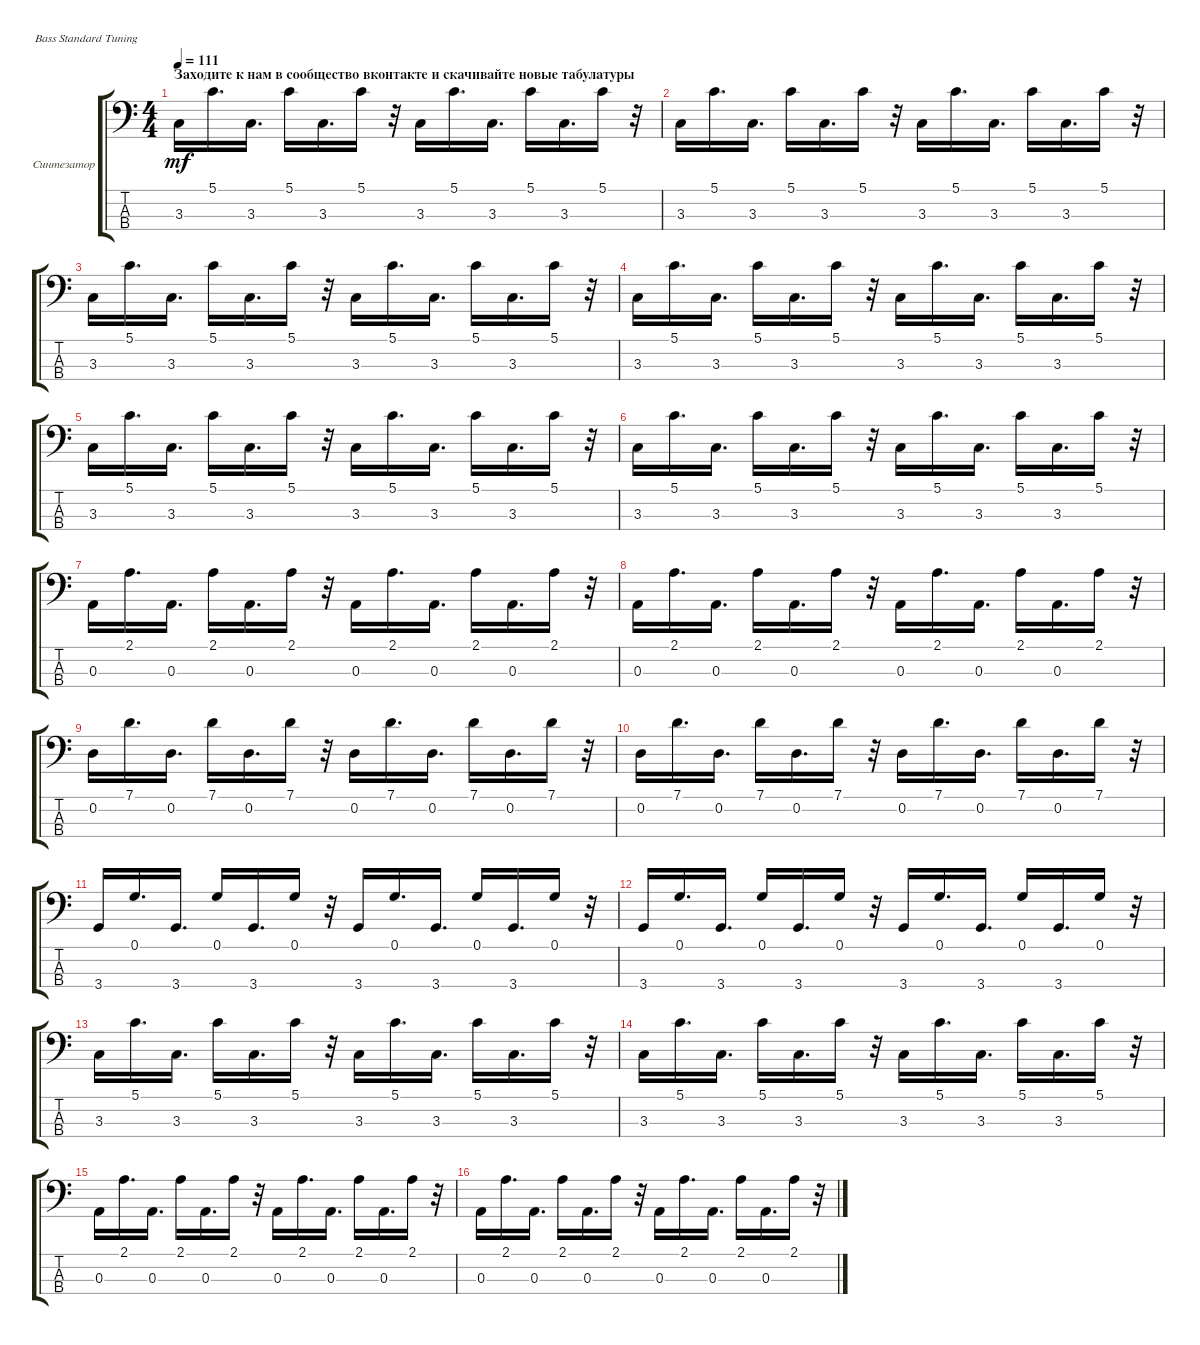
\bracketExtendMode groupsimilarinstruments
\firstSystemTrackNameOrientation horizontal
\otherSystemsTrackNameOrientation horizontal
\track ("Синтезатор" "Синтезатор") {instrument electricbassfinger}
\staff {score tabs}
\tuning (G2 D2 A1 E1)
\ts (4 4)
\section ("" "Заходите к нам в сообщество вконтакте и скачивайте новые табулатуры")
\tempo 111
\clef f4
\ks c
3.3.16{dy mf instrument electricbassfinger} 5.1.16{d} 3.3.16{d} 5.1.16 3.3.16{d} 5.1.16 r.32 3.3.16 5.1.16{d} 3.3.16{d} 5.1.16 3.3.16{d} 5.1.16 r.32 |
3.3.16 5.1.16{d} 3.3.16{d} 5.1.16 3.3.16{d} 5.1.16 r.32 3.3.16 5.1.16{d} 3.3.16{d} 5.1.16 3.3.16{d} 5.1.16 r.32 |
3.3.16 5.1.16{d} 3.3.16{d} 5.1.16 3.3.16{d} 5.1.16 r.32 3.3.16 5.1.16{d} 3.3.16{d} 5.1.16 3.3.16{d} 5.1.16 r.32 |
3.3.16 5.1.16{d} 3.3.16{d} 5.1.16 3.3.16{d} 5.1.16 r.32 3.3.16 5.1.16{d} 3.3.16{d} 5.1.16 3.3.16{d} 5.1.16 r.32 |
3.3.16 5.1.16{d} 3.3.16{d} 5.1.16 3.3.16{d} 5.1.16 r.32 3.3.16 5.1.16{d} 3.3.16{d} 5.1.16 3.3.16{d} 5.1.16 r.32 |
3.3.16 5.1.16{d} 3.3.16{d} 5.1.16 3.3.16{d} 5.1.16 r.32 3.3.16 5.1.16{d} 3.3.16{d} 5.1.16 3.3.16{d} 5.1.16 r.32 |
0.3.16 2.1.16{d} 0.3.16{d} 2.1.16 0.3.16{d} 2.1.16 r.32 0.3.16 2.1.16{d} 0.3.16{d} 2.1.16 0.3.16{d} 2.1.16 r.32 |
0.3.16 2.1.16{d} 0.3.16{d} 2.1.16 0.3.16{d} 2.1.16 r.32 0.3.16 2.1.16{d} 0.3.16{d} 2.1.16 0.3.16{d} 2.1.16 r.32 |
0.2.16 7.1.16{d} 0.2.16{d} 7.1.16 0.2.16{d} 7.1.16 r.32 0.2.16 7.1.16{d} 0.2.16{d} 7.1.16 0.2.16{d} 7.1.16 r.32 |
0.2.16 7.1.16{d} 0.2.16{d} 7.1.16 0.2.16{d} 7.1.16 r.32 0.2.16 7.1.16{d} 0.2.16{d} 7.1.16 0.2.16{d} 7.1.16 r.32 |
3.4.16 0.1.16{d} 3.4.16{d} 0.1.16 3.4.16{d} 0.1.16 r.32 3.4.16 0.1.16{d} 3.4.16{d} 0.1.16 3.4.16{d} 0.1.16 r.32 |
3.4.16 0.1.16{d} 3.4.16{d} 0.1.16 3.4.16{d} 0.1.16 r.32 3.4.16 0.1.16{d} 3.4.16{d} 0.1.16 3.4.16{d} 0.1.16 r.32 |
3.3.16 5.1.16{d} 3.3.16{d} 5.1.16 3.3.16{d} 5.1.16 r.32 3.3.16 5.1.16{d} 3.3.16{d} 5.1.16 3.3.16{d} 5.1.16 r.32 |
3.3.16 5.1.16{d} 3.3.16{d} 5.1.16 3.3.16{d} 5.1.16 r.32 3.3.16 5.1.16{d} 3.3.16{d} 5.1.16 3.3.16{d} 5.1.16 r.32 |
0.3.16 2.1.16{d} 0.3.16{d} 2.1.16 0.3.16{d} 2.1.16 r.32 0.3.16 2.1.16{d} 0.3.16{d} 2.1.16 0.3.16{d} 2.1.16 r.32 |
0.3.16 2.1.16{d} 0.3.16{d} 2.1.16 0.3.16{d} 2.1.16 r.32 0.3.16 2.1.16{d} 0.3.16{d} 2.1.16 0.3.16{d} 2.1.16 r.32
